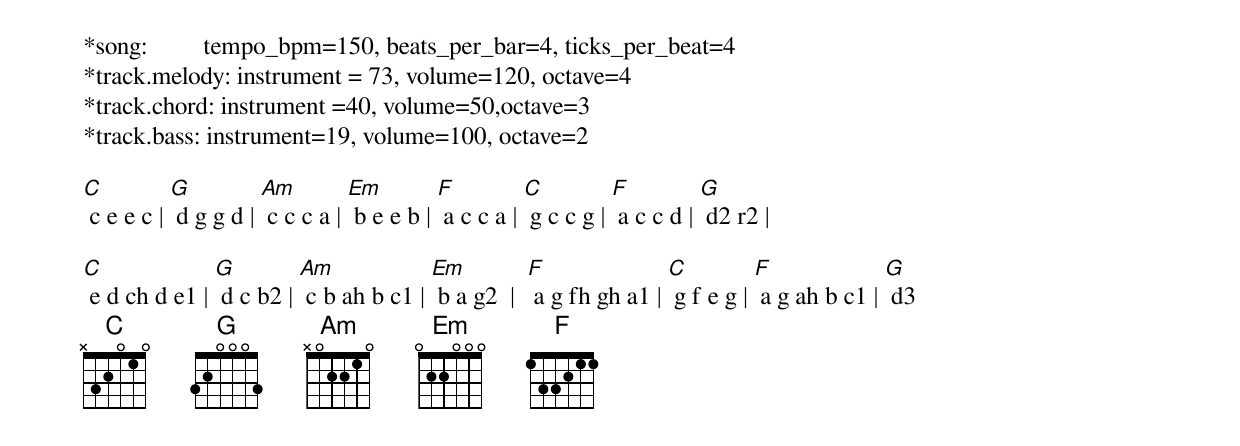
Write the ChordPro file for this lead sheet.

*song:         tempo_bpm=150, beats_per_bar=4, ticks_per_beat=4
*track.melody: instrument = 73, volume=120, octave=4
*track.chord: instrument =40, volume=50,octave=3
*track.bass: instrument=19, volume=100, octave=2

[C] c e e c | [G] d g g d | [Am] c c c a | [Em] b e e b | [F] a c c a | [C] g c c g | [F] a c c d | [G] d2 r2 |

[C] e d ch d e1 | [G] d c b2 | [Am] c b ah b c1 | [Em] b a g2  |  [F] a g fh gh a1 | [C] g f e g | [F] a g ah b c1 | [G] d3
